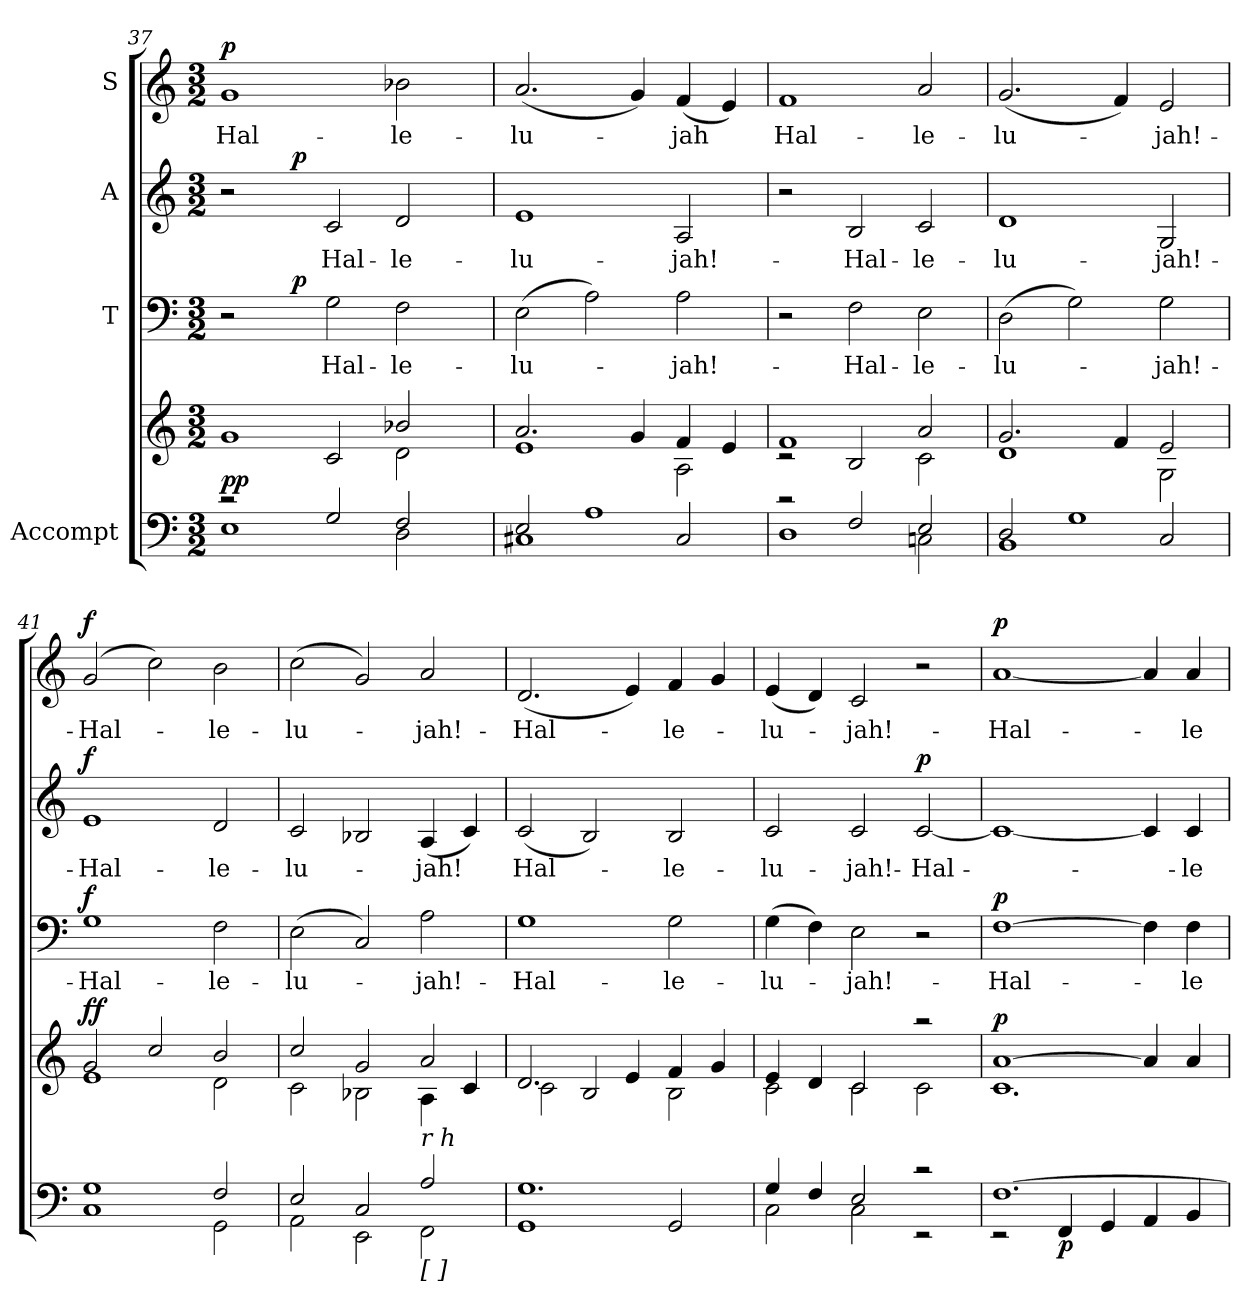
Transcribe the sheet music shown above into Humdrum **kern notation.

**kern	**kern	**dynam	**kern	**text	**dynam	**kern	**text	**dynam	**kern	**text	**dynam
*part4	*part4	*part4	*part3	*part3	*part3	*part2	*part2	*part2	*part1	*part1	*part1
*staff5	*staff4	*staff4/5	*staff3	*staff3	*staff3	*staff2	*staff2	*staff2	*staff1	*staff1	*staff1
*I"Accompt	*	*	*I"T	*	*	*I"A	*	*	*I"S	*	*
*clefF4	*clefG2	*	*clefF4	*	*	*clefG2	*	*	*clefG2	*	*
*k[]	*k[]	*	*k[]	*	*	*k[]	*	*	*k[]	*	*
*C:	*C:	*	*C:	*	*	*C:	*	*	*C:	*	*
*M3/2	*M3/2	*	*M3/2	*	*	*M3/2	*	*	*M3/2	*	*
=37	=37	=37	=37	=37	=37	=37	=37	=37	=37	=37	=37
*^	*^	*	*	*	*	*	*	*	*	*	*
!	!	!	!	!LO:DY:a=2	!	!	!	!	!	!	!	!LO:LY:b	!
!	!	!	!	!LO:DY:n=1:a	!	!	!	!	!	!	!	!	!LO:DY:a
*	*	*	*	*	*^	*	*	*^	*	*	*	*	*
2rc	1E	1g	2ryy	p p	2r	4ryy	.	.	2r	4ryy	.	.	1g	-Hal-	p
.	.	.	.	.	.	16.ryy	.	.	.	16.ryy	.	.	.	.	.
!	!	!	!	!	!	!	!	!LO:DY:a	!	!	!	!LO:DY:a	!	!	!
.	.	.	.	.	.	1ryy	.	p	.	1ryy	.	p	.	.	.
!	!	!	!	!	!	!	!LO:LY:b	!	!	!	!LO:LY:b	!	!	!	!
2G/	.	.	2c/	.	2G\	.	-Hal-	.	2c/	.	-Hal-	.	.	.	.
!	!	!	!	!	!	!	!LO:LY:b	!	!	!	!LO:LY:b	!	!	!LO:LY:b	!
2F/	2D\	2b-X/	2d\	.	2F\	.	-le-	.	2d/	.	-le-	.	2b-X\	-le-	.
.	.	.	.	.	.	8ryy	.	.	.	8ryy	.	.	.	.	.
.	.	.	.	.	.	32ryy	.	.	.	32ryy	.	.	.	.	.
!!LO:LB:g=z
=38	=38	=38	=38	=38	=38	=38	=38	=38	=38	=38	=38	=38	=38	=38	=38
!	!	!	!	!	!	!	!LO:LY:b	!	!	!	!LO:LY:b	!	!	!LO:LY:b	!
*	*	*	*	*	*v	*v	*	*	*	*	*	*	*	*	*
*	*	*	*	*	*	*	*	*v	*v	*	*	*	*	*
2E/	1C#X	2.a/	1e	.	(>2E\	-lu-	.	1e	-lu-	.	(2.a/	-lu-	.
1A	.	.	.	.	2A\)	.	.	.	.	.	.	.	.
.	.	4g/	.	.	.	.	.	.	.	.	4g/)	.	.
!	!	!	!	!	!	!LO:LY:b	!	!	!LO:LY:b	!	!	!LO:LY:b	!
.	2C#/	4f/	2A\	.	2A\	-jah!-	.	2A/	-jah!-	.	(4f/	-jah	.
.	.	4e/	.	.	.	.	.	.	.	.	4e/)	.	.
=39	=39	=39	=39	=39	=39	=39	=39	=39	=39	=39	=39	=39	=39
!	!	!	!	!	!	!	!	!	!	!	!	!LO:LY:b	!
2rc	1D	1f	2rc	.	2r	.	.	2r	.	.	1f	Hal-	.
!	!	!	!	!	!	!LO:LY:b	!	!	!LO:LY:b	!	!	!	!
2F/	.	.	2B/	.	2F\	-Hal-	.	2B/	-Hal-	.	.	.	.
!	!	!	!	!	!	!LO:LY:b	!	!	!LO:LY:b	!	!	!LO:LY:b	!
2E/	2Cn\	2a/	2c\	.	2E\	-le-	.	2c/	-le-	.	2a/	-le-	.
=40	=40	=40	=40	=40	=40	=40	=40	=40	=40	=40	=40	=40	=40
!	!	!	!	!	!	!LO:LY:b	!	!	!LO:LY:b	!	!	!LO:LY:b	!
2D/	1BB	2.g/	1d	.	(>2D\	-lu-	.	1d	-lu-	.	(2.g/	-lu-	.
1G	.	.	.	.	2G\)	.	.	.	.	.	.	.	.
.	.	4f/	.	.	.	.	.	.	.	.	4f/)	.	.
!	!	!	!	!	!	!LO:LY:b	!	!	!LO:LY:b	!	!	!LO:LY:b	!
.	2C/	2e/	2G\	.	2G\	-jah!-	.	2G/	-jah!-	.	2e/	-jah!-	.
=41	=41	=41	=41	=41	=41	=41	=41	=41	=41	=41	=41	=41	=41
!	!	!	!	!LO:DY:b=2	!	!LO:LY:b	!	!	!LO:LY:b	!	!	!LO:LY:b	!
!	!	!	!	!LO:DY:n=1:a	!	!	!LO:DY:b	!	!	!LO:DY:b	!	!	!LO:DY:a
1G	1C	2g/	1e	f f	1G	-Hal-	f	1e	-Hal-	f	(2g/	-Hal-	f
.	.	2cc/	.	.	.	.	.	.	.	.	2cc\)	.	.
!	!	!	!	!	!	!LO:LY:b	!	!	!LO:LY:b	!	!	!LO:LY:b	!
2F/	2GG\	2b/	2d\	.	2F\	-le-	.	2d/	-le-	.	2b\	-le-	.
=42	=42	=42	=42	=42	=42	=42	=42	=42	=42	=42	=42	=42	=42
!	!	!	!	!	!	!LO:LY:b	!	!	!LO:LY:b	!	!	!LO:LY:b	!
2E/	2AA\	2cc/	2c\	.	(>2E\	-lu-	.	2c/	-lu-	.	(>2cc\	-lu-	.
2C/	2EE\	2g/	2B-X\	.	2C/)	.	.	2B-X/	.	.	2g/)	.	.
!LO:TX:a:i:t=r h	!	!	!	!	!	!	!	!	!	!	!	!	!
!LO:TX:b:t=[    ]	!	!	!	!	!	!	!	!	!	!	!	!	!
!	!	!	!	!	!	!LO:LY:b	!	!	!LO:LY:b	!	!	!LO:LY:b	!
2A/	2FF\	2a/	4A\	.	2A\	-jah!-	.	(4A/	-jah!	.	2a/	-jah!-	.
.	.	.	4c/	.	.	.	.	4c/)	.	.	.	.	.
!!LO:LB:g=z
=43	=43	=43	=43	=43	=43	=43	=43	=43	=43	=43	=43	=43	=43
!	!	!	!	!	!	!LO:LY:b	!	!	!LO:LY:b	!	!	!LO:LY:b	!
1.G	1GG	2.d/	2c\	.	1G	-Hal-	.	(2c/	Hal-	.	(2.d/	-Hal-	.
.	.	.	2B/	.	.	.	.	2B/)	.	.	.	.	.
.	.	4e/	.	.	.	.	.	.	.	.	4e/)	.	.
!	!	!	!	!	!	!LO:LY:b	!	!	!LO:LY:b	!	!	!LO:LY:b	!
.	2GG/	4f/	2B\	.	2G\	-le-	.	2B/	-le-	.	4f/	-le-	.
.	.	4g/	.	.	.	.	.	.	.	.	4g/	.	.
=44	=44	=44	=44	=44	=44	=44	=44	=44	=44	=44	=44	=44	=44
!	!	!	!	!	!	!LO:LY:b	!	!	!LO:LY:b	!	!	!LO:LY:b	!
4G/	2C\	4e/	2c\	.	(>4G\	-lu-	.	2c/	-lu-	.	(4e/	-lu-	.
4F/	.	4d/	.	.	4F\)	.	.	.	.	.	4d/)	.	.
!	!	!	!	!	!	!LO:LY:b	!	!	!LO:LY:b	!	!	!LO:LY:b	!
2E/	2C\	2c/	2c\	.	2E\	-jah!-	.	2c/	-jah!-	.	2c/	-jah!-	.
!	!	!	!	!	!	!	!	!	!LO:LY:b	!LO:DY:b	!	!	!
2rc	2rEE	2raa	2c\	.	2r	.	.	[<2c/	-Hal-	p	2r	.	.
=45	=45	=45	=45	=45	=45	=45	=45	=45	=45	=45	=45	=45	=45
!	!	!	!	!LO:DY:a	!	!LO:LY:b	!LO:DY:a	!	!LO:LY:b	!	!	!LO:LY:b	!LO:DY:a
[>1.F	2rEE	[>1a	1.c	p	[>1F	-Hal-	p	1c_	-­-	.	[<1a	-Hal-	p
!	!	!	!	!LO:DY:b=2	!	!	!	!	!	!	!	!	!
.	4FF/	.	.	p	.	.	.	.	.	.	.	.	.
.	4GG/	.	.	.	.	.	.	.	.	.	.	.	.
!	!	!	!	!	!	!	!	!	!LO:LY:b	!	!	!	!
.	4AA/	4a/]	.	.	4F\]	.	.	4c/]	-­-	.	4a/]	.	.
!	!	!	!	!	!	!LO:LY:b	!	!	!LO:LY:b	!	!	!LO:LY:b	!
.	4BB/	4a/	.	.	4F\	-le-	.	4c/	-le-	.	4a/	-le-	.
*v	*v	*	*	*	*	*	*	*	*	*	*	*	*
*	*v	*v	*	*	*	*	*	*	*	*	*	*
=	=	=	=	=	=	=	=	=	=	=	=
*-	*-	*-	*-	*-	*-	*-	*-	*-	*-	*-	*-
